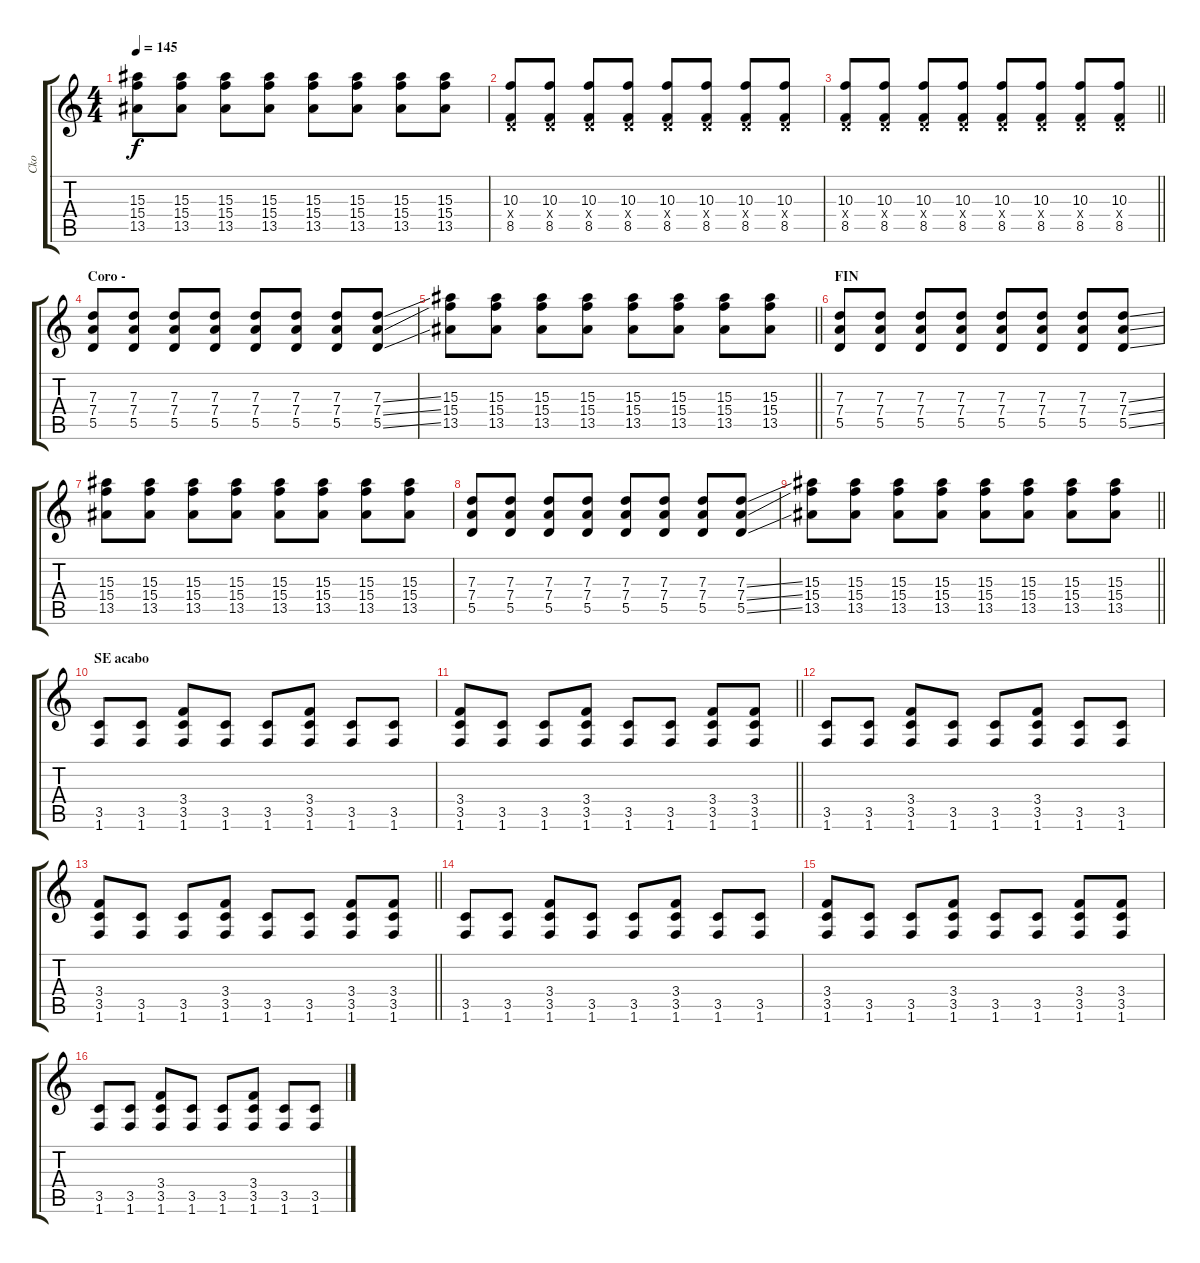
\track ("Cko" "Cko") {instrument distortionguitar}
\staff {score tabs}
\tuning (E4 B3 G3 D3 A2 E2) {hide}
\ts (4 4)
\tempo 145
\clef g2
\ks c
(15.3 15.4 13.5).8{dy f} (15.3 15.4 13.5).8 (15.3 15.4 13.5).8 (15.3 15.4 13.5).8 (15.3 15.4 13.5).8 (15.3 15.4 13.5).8 (15.3 15.4 13.5).8 (15.3 15.4 13.5).8 |
(10.3 0.4{x} 8.5).8 (10.3 0.4{x} 8.5).8 (10.3 0.4{x} 8.5).8 (10.3 0.4{x} 8.5).8 (10.3 0.4{x} 8.5).8 (10.3 0.4{x} 8.5).8 (10.3 0.4{x} 8.5).8 (10.3 0.4{x} 8.5).8 |
\barLineRight lightlight
(10.3 0.4{x} 8.5).8 (10.3 0.4{x} 8.5).8 (10.3 0.4{x} 8.5).8 (10.3 0.4{x} 8.5).8 (10.3 0.4{x} 8.5).8 (10.3 0.4{x} 8.5).8 (10.3 0.4{x} 8.5).8 (10.3 0.4{x} 8.5).8 |
\section ("" "Coro - ")
(7.3 7.4 5.5).8 (7.3 7.4 5.5).8 (7.3 7.4 5.5).8 (7.3 7.4 5.5).8 (7.3 7.4 5.5).8 (7.3 7.4 5.5).8 (7.3 7.4 5.5).8 (7.3{ss} 7.4{ss} 5.5{ss}).8 |
\barLineRight lightlight
(15.3 15.4 13.5).8 (15.3 15.4 13.5).8 (15.3 15.4 13.5).8 (15.3 15.4 13.5).8 (15.3 15.4 13.5).8 (15.3 15.4 13.5).8 (15.3 15.4 13.5).8 (15.3 15.4 13.5).8 |
\section ("" "FIN")
(7.3 7.4 5.5).8 (7.3 7.4 5.5).8 (7.3 7.4 5.5).8 (7.3 7.4 5.5).8 (7.3 7.4 5.5).8 (7.3 7.4 5.5).8 (7.3 7.4 5.5).8 (7.3{ss} 7.4{ss} 5.5{ss}).8 |
(15.3 15.4 13.5).8 (15.3 15.4 13.5).8 (15.3 15.4 13.5).8 (15.3 15.4 13.5).8 (15.3 15.4 13.5).8 (15.3 15.4 13.5).8 (15.3 15.4 13.5).8 (15.3 15.4 13.5).8 |
(7.3 7.4 5.5).8 (7.3 7.4 5.5).8 (7.3 7.4 5.5).8 (7.3 7.4 5.5).8 (7.3 7.4 5.5).8 (7.3 7.4 5.5).8 (7.3 7.4 5.5).8 (7.3{ss} 7.4{ss} 5.5{ss}).8 |
\barLineRight lightlight
(15.3 15.4 13.5).8 (15.3 15.4 13.5).8 (15.3 15.4 13.5).8 (15.3 15.4 13.5).8 (15.3 15.4 13.5).8 (15.3 15.4 13.5).8 (15.3 15.4 13.5).8 (15.3 15.4 13.5).8 |
\section ("" "SE acabo")
(3.5 1.6).8 (3.5 1.6).8 (3.4 3.5 1.6).8 (3.5 1.6).8 (3.5 1.6).8 (3.4 3.5 1.6).8 (3.5 1.6).8 (3.5 1.6).8 |
\barLineRight lightlight
(3.4 3.5 1.6).8 (3.5 1.6).8 (3.5 1.6).8 (3.4 3.5 1.6).8 (3.5 1.6).8 (3.5 1.6).8 (3.4 3.5 1.6).8 (3.4 3.5 1.6).8 |
(3.5 1.6).8 (3.5 1.6).8 (3.4 3.5 1.6).8 (3.5 1.6).8 (3.5 1.6).8 (3.4 3.5 1.6).8 (3.5 1.6).8 (3.5 1.6).8 |
\barLineRight lightlight
(3.4 3.5 1.6).8 (3.5 1.6).8 (3.5 1.6).8 (3.4 3.5 1.6).8 (3.5 1.6).8 (3.5 1.6).8 (3.4 3.5 1.6).8 (3.4 3.5 1.6).8 |
(3.5 1.6).8 (3.5 1.6).8 (3.4 3.5 1.6).8 (3.5 1.6).8 (3.5 1.6).8 (3.4 3.5 1.6).8 (3.5 1.6).8 (3.5 1.6).8 |
(3.4 3.5 1.6).8 (3.5 1.6).8 (3.5 1.6).8 (3.4 3.5 1.6).8 (3.5 1.6).8 (3.5 1.6).8 (3.4 3.5 1.6).8 (3.4 3.5 1.6).8 |
(3.5 1.6).8 (3.5 1.6).8 (3.4 3.5 1.6).8 (3.5 1.6).8 (3.5 1.6).8 (3.4 3.5 1.6).8 (3.5 1.6).8 (3.5 1.6).8
